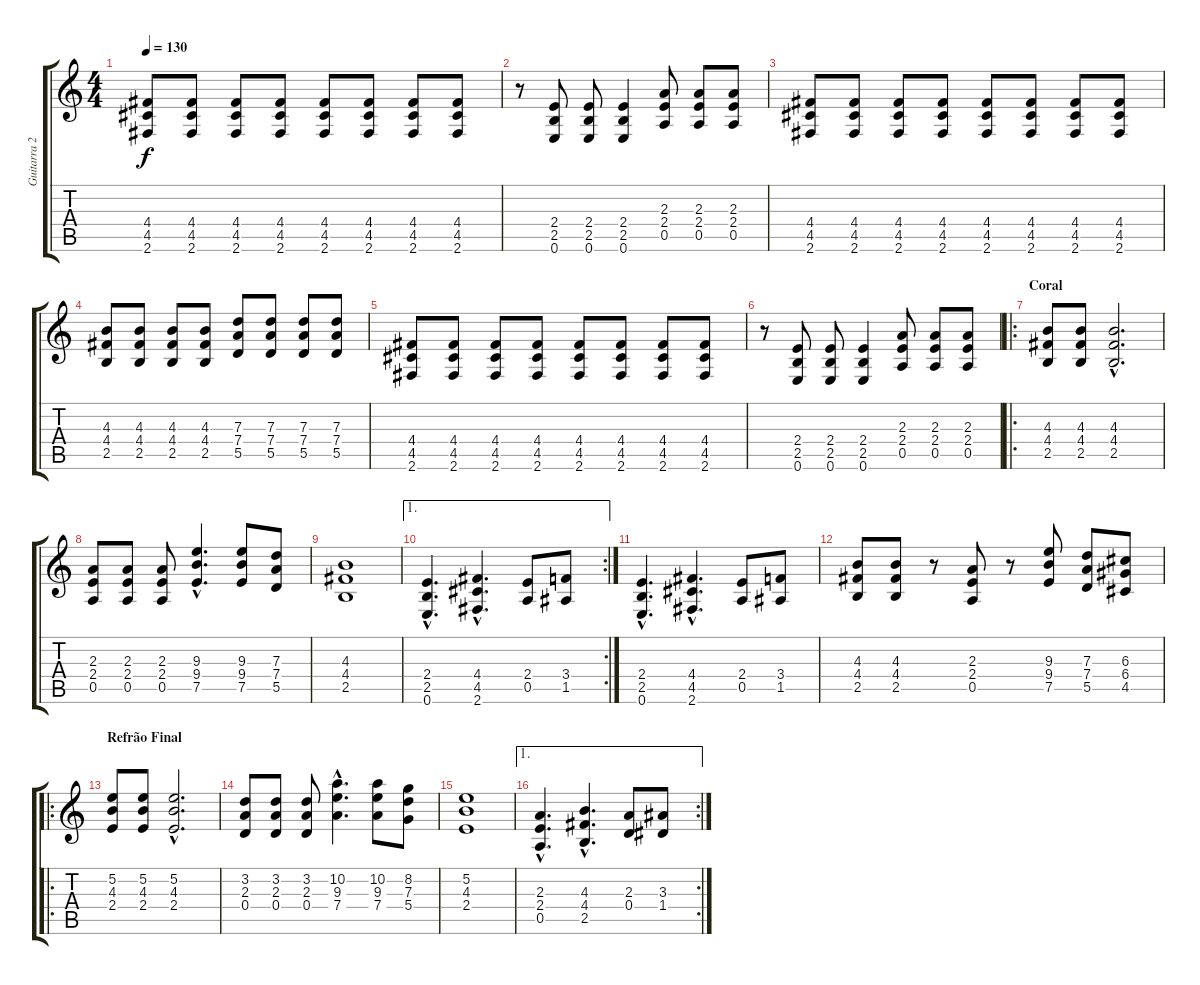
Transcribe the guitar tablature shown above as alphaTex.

\track ("Guitarra 2" "Guitarra 2") {instrument distortionguitar}
\staff {score tabs}
\tuning (E4 B3 G3 D3 A2 E2) {hide}
\ts (4 4)
\tempo 130
\clef g2
\ks c
(4.4 4.5 2.6).8{dy f} (4.4 4.5 2.6).8 (4.4 4.5 2.6).8 (4.4 4.5 2.6).8 (4.4 4.5 2.6).8 (4.4 4.5 2.6).8 (4.4 4.5 2.6).8 (4.4 4.5 2.6).8 |
r.8 (2.4 2.5 0.6).8 (2.4 2.5 0.6).8 (2.4 2.5 0.6).4 (2.3 2.4 0.5).8 (2.3 2.4 0.5).8 (2.3 2.4 0.5).8 |
(4.4 4.5 2.6).8 (4.4 4.5 2.6).8 (4.4 4.5 2.6).8 (4.4 4.5 2.6).8 (4.4 4.5 2.6).8 (4.4 4.5 2.6).8 (4.4 4.5 2.6).8 (4.4 4.5 2.6).8 |
(4.3 4.4 2.5).8 (4.3 4.4 2.5).8 (4.3 4.4 2.5).8 (4.3 4.4 2.5).8 (7.3 7.4 5.5).8 (7.3 7.4 5.5).8 (7.3 7.4 5.5).8 (7.3 7.4 5.5).8 |
(4.4 4.5 2.6).8 (4.4 4.5 2.6).8 (4.4 4.5 2.6).8 (4.4 4.5 2.6).8 (4.4 4.5 2.6).8 (4.4 4.5 2.6).8 (4.4 4.5 2.6).8 (4.4 4.5 2.6).8 |
r.8 (2.4 2.5 0.6).8 (2.4 2.5 0.6).8 (2.4 2.5 0.6).4 (2.3 2.4 0.5).8 (2.3 2.4 0.5).8 (2.3 2.4 0.5).8 |
\ro
\section ("" "Coral")
(4.3 4.4 2.5).8 (4.3 4.4 2.5).8 (4.3{hac} 4.4{hac} 2.5{hac}).2{d} |
(2.3 2.4 0.5).8 (2.3 2.4 0.5).8 (2.3 2.4 0.5).8 (9.3{hac} 9.4{hac} 7.5{hac}).4{d} (9.3 9.4 7.5).8 (7.3 7.4 5.5).8 |
(4.3 4.4 2.5).1 |
\ae 1
\rc 2
(2.4{hac} 2.5{hac} 0.6{hac}).4{d} (4.4{hac} 4.5{hac} 2.6{hac}).4{d} (2.4 0.5).8 (3.4 1.5).8 |
(2.4{hac} 2.5{hac} 0.6{hac}).4{d} (4.4{hac} 4.5{hac} 2.6{hac}).4{d} (2.4 0.5).8 (3.4 1.5).8 |
(4.3 4.4 2.5).8 (4.3 4.4 2.5).8 r.8 (2.3 2.4 0.5).8 r.8 (9.3 9.4 7.5).8 (7.3 7.4 5.5).8 (6.3 6.4 4.5).8 |
\ro
\section ("" "Refrão Final")
(5.2 4.3 2.4).8 (5.2 4.3 2.4).8 (5.2{hac} 4.3{hac} 2.4{hac}).2{d} |
(3.2 2.3 0.4).8 (3.2 2.3 0.4).8 (3.2 2.3 0.4).8 (10.2{hac} 9.3{hac} 7.4{hac}).4{d} (10.2 9.3 7.4).8 (8.2 7.3 5.4).8 |
(5.2 4.3 2.4).1 |
\ae 1
\rc 2
(2.3{hac} 2.4{hac} 0.5{hac}).4{d} (4.3{hac} 4.4{hac} 2.5{hac}).4{d} (2.3 0.4).8 (3.3 1.4).8
